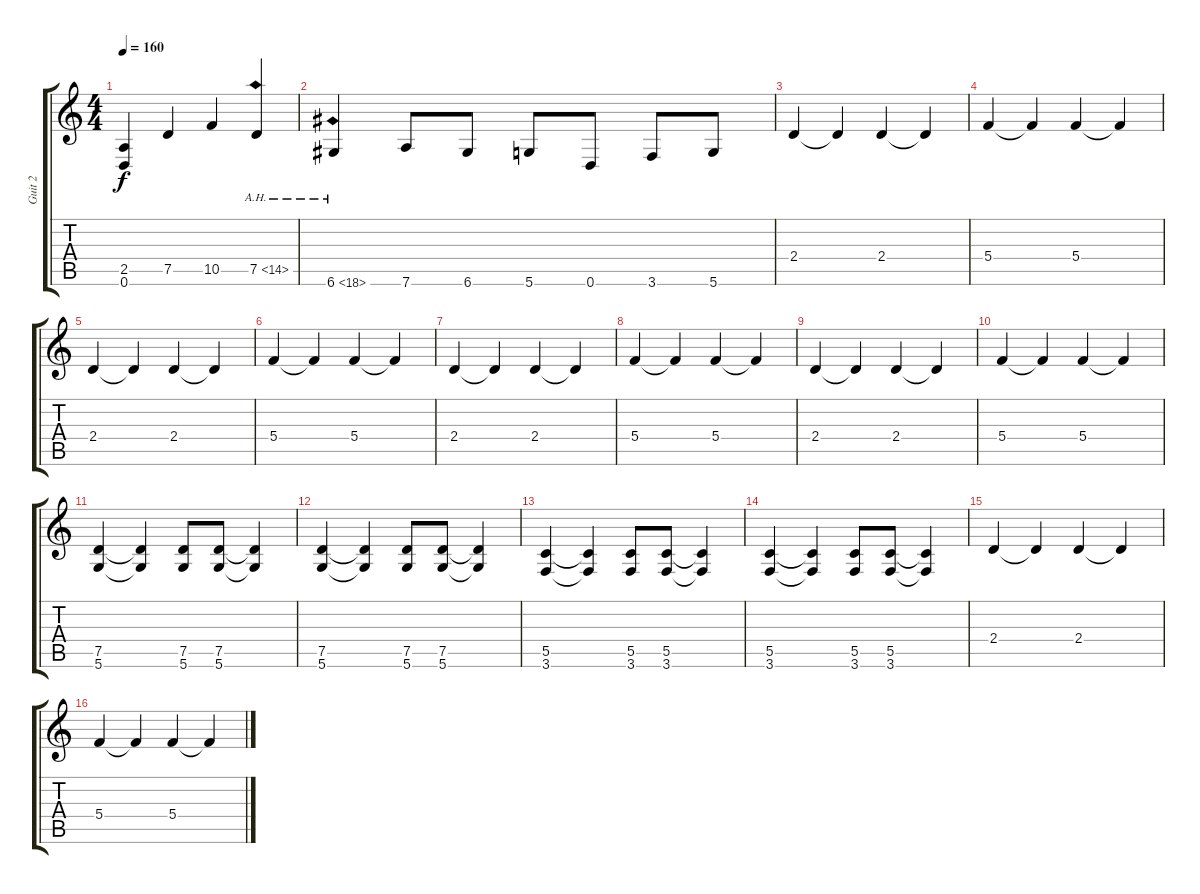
\track ("Guit 2" "Guit 2") {instrument distortionguitar}
\staff {score tabs}
\tuning (D4 A3 F3 C3 G2 D2) {hide}
\ts (4 4)
\tempo 160
\clef g2
\ks c
(2.5 0.6).4{dy f} 7.5.4 10.5.4 7.5{ah 7}.4 |
6.6{ah 12}.4 7.6.8 6.6.8 5.6.8 0.6.8 3.6.8 5.6.8 |
2.4.4 2.4{t}.4 2.4.4 2.4{t}.4 |
5.4.4 5.4{t}.4 5.4.4 5.4{t}.4 |
2.4.4 2.4{t}.4 2.4.4 2.4{t}.4 |
5.4.4 5.4{t}.4 5.4.4 5.4{t}.4 |
2.4.4 2.4{t}.4 2.4.4 2.4{t}.4 |
5.4.4 5.4{t}.4 5.4.4 5.4{t}.4 |
2.4.4 2.4{t}.4 2.4.4 2.4{t}.4 |
5.4.4 5.4{t}.4 5.4.4 5.4{t}.4 |
(7.5 5.6).4 (7.5{t} 5.6{t}).4 (7.5 5.6).8 (7.5 5.6).8 (7.5{t} 5.6{t}).4 |
(7.5 5.6).4 (7.5{t} 5.6{t}).4 (7.5 5.6).8 (7.5 5.6).8 (7.5{t} 5.6{t}).4 |
(5.5 3.6).4 (5.5{t} 3.6{t}).4 (5.5 3.6).8 (5.5 3.6).8 (5.5{t} 3.6{t}).4 |
(5.5 3.6).4 (5.5{t} 3.6{t}).4 (5.5 3.6).8 (5.5 3.6).8 (5.5{t} 3.6{t}).4 |
2.4.4 2.4{t}.4 2.4.4 2.4{t}.4 |
5.4.4 5.4{t}.4 5.4.4 5.4{t}.4
